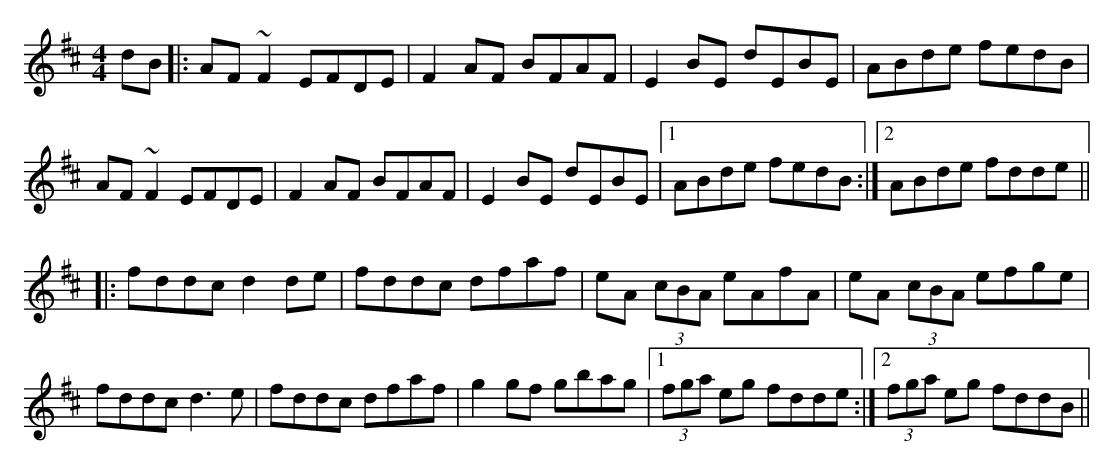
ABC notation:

X:1
M:4/4
K:D
dB|:AF~F2 EFDE|F2 AF BFAF|E2 BE dEBE|ABde fedB|
AF~F2 EFDE|F2 AF BFAF|E2 BE dEBE|1 ABde fedB:|2 ABde fdde||
|:fddc d2 de|fddc dfaf|eA (3cBA eAfA|eA (3cBA efge|
fddc d3 e|fddc dfaf|g2 gf gbag|1 (3fga eg fdde:|2 (3fga eg fddB||
